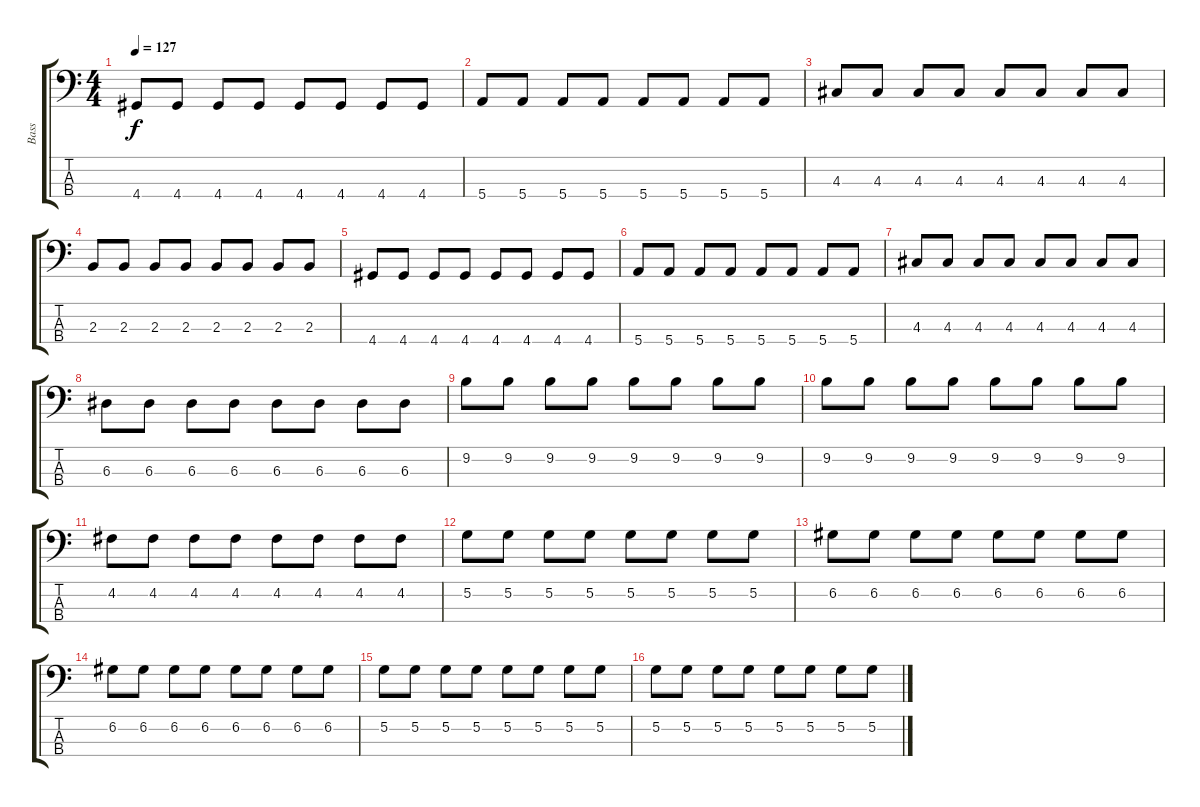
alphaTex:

\track ("Bass" "Bass") {instrument electricbasspick}
\staff {score tabs}
\tuning (G2 D2 A1 E1) {hide}
\ts (4 4)
\tempo 127
\clef f4
\ks c
4.4.8{dy f} 4.4.8 4.4.8 4.4.8 4.4.8 4.4.8 4.4.8 4.4.8 |
5.4.8 5.4.8 5.4.8 5.4.8 5.4.8 5.4.8 5.4.8 5.4.8 |
4.3.8 4.3.8 4.3.8 4.3.8 4.3.8 4.3.8 4.3.8 4.3.8 |
2.3.8 2.3.8 2.3.8 2.3.8 2.3.8 2.3.8 2.3.8 2.3.8 |
4.4.8 4.4.8 4.4.8 4.4.8 4.4.8 4.4.8 4.4.8 4.4.8 |
5.4.8 5.4.8 5.4.8 5.4.8 5.4.8 5.4.8 5.4.8 5.4.8 |
4.3.8 4.3.8 4.3.8 4.3.8 4.3.8 4.3.8 4.3.8 4.3.8 |
6.3.8 6.3.8 6.3.8 6.3.8 6.3.8 6.3.8 6.3.8 6.3.8 |
9.2.8 9.2.8 9.2.8 9.2.8 9.2.8 9.2.8 9.2.8 9.2.8 |
9.2.8 9.2.8 9.2.8 9.2.8 9.2.8 9.2.8 9.2.8 9.2.8 |
4.2.8 4.2.8 4.2.8 4.2.8 4.2.8 4.2.8 4.2.8 4.2.8 |
5.2.8 5.2.8 5.2.8 5.2.8 5.2.8 5.2.8 5.2.8 5.2.8 |
6.2.8 6.2.8 6.2.8 6.2.8 6.2.8 6.2.8 6.2.8 6.2.8 |
6.2.8 6.2.8 6.2.8 6.2.8 6.2.8 6.2.8 6.2.8 6.2.8 |
5.2.8 5.2.8 5.2.8 5.2.8 5.2.8 5.2.8 5.2.8 5.2.8 |
5.2.8 5.2.8 5.2.8 5.2.8 5.2.8 5.2.8 5.2.8 5.2.8
